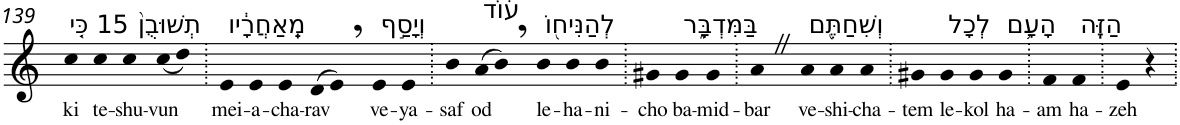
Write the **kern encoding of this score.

**kern	**text
*part1	*part1
*staff1	*staff1
*I"Piano	*
*I'Pno	*
!!LO:PB:g=z
*clefG2	*
*k[]	*
=139	=139
!LO:TX:a:t=15 כִּ֤י	!
!	!LO:LY:b
4cc	ki
!LO:TX:a:t=תְשׁוּבֻן֙	!
!	!LO:LY:b
4cc	te-
!	!LO:LY:b
4cc	-shu-
!	!LO:LY:b
(<8cc	-vun
8dd)	.
=140.	=140.
!LO:TX:a:t=מֵֽאַחֲרָ֔יו	!
!	!LO:LY:b
4e	mei-
!	!LO:LY:b
4e	-a-
!	!LO:LY:b
4e	-cha-
!	!LO:LY:b
(>8d	-rav
8e,)	.
!LO:TX:a:t=וְיָסַ֣ף	!
!	!LO:LY:b
4e	ve-
!	!LO:LY:b
4e	-ya-
=141.	=141.
!	!LO:LY:b
4b	-saf
!LO:TX:a:t=ע֔וֹד	!
!	!LO:LY:b
(>8a	od
8b,)	.
!LO:TX:a:t=לְהַנִּיח֖וֹ	!
!	!LO:LY:b
4b	le-
!	!LO:LY:b
4b	-ha-
!	!LO:LY:b
4b	-ni-
=142.	=142.
!	!LO:LY:b
4g#X	-cho
!LO:TX:a:t=בַּמִּדְבָּ֑ר	!
!	!LO:LY:b
4g#	ba-
!	!LO:LY:b
4g#	-mid-
=143.	=143.
!	!LO:LY:b
4aZ	-bar
!LO:TX:a:t=וְשִׁחַתֶּ֖ם	!
!	!LO:LY:b
4a	ve-
!	!LO:LY:b
4a	-shi-
!	!LO:LY:b
4a	-cha-
=144.	=144.
!	!LO:LY:b
4g#X	-tem
!LO:TX:a:t=לְכָל	!
!	!LO:LY:b
4g#	le-
!	!LO:LY:b
4g#	-kol
!LO:TX:a:t=הָעָ֥ם	!
!	!LO:LY:b
4g#	ha-
=145.	=145.
!	!LO:LY:b
4f	-am
!LO:TX:a:t=הַזֶּֽה	!
!	!LO:LY:b
4f	ha-
=146.	=146.
!	!LO:LY:b
4e	-zeh
4r	.
=.	=.
*-	*-
